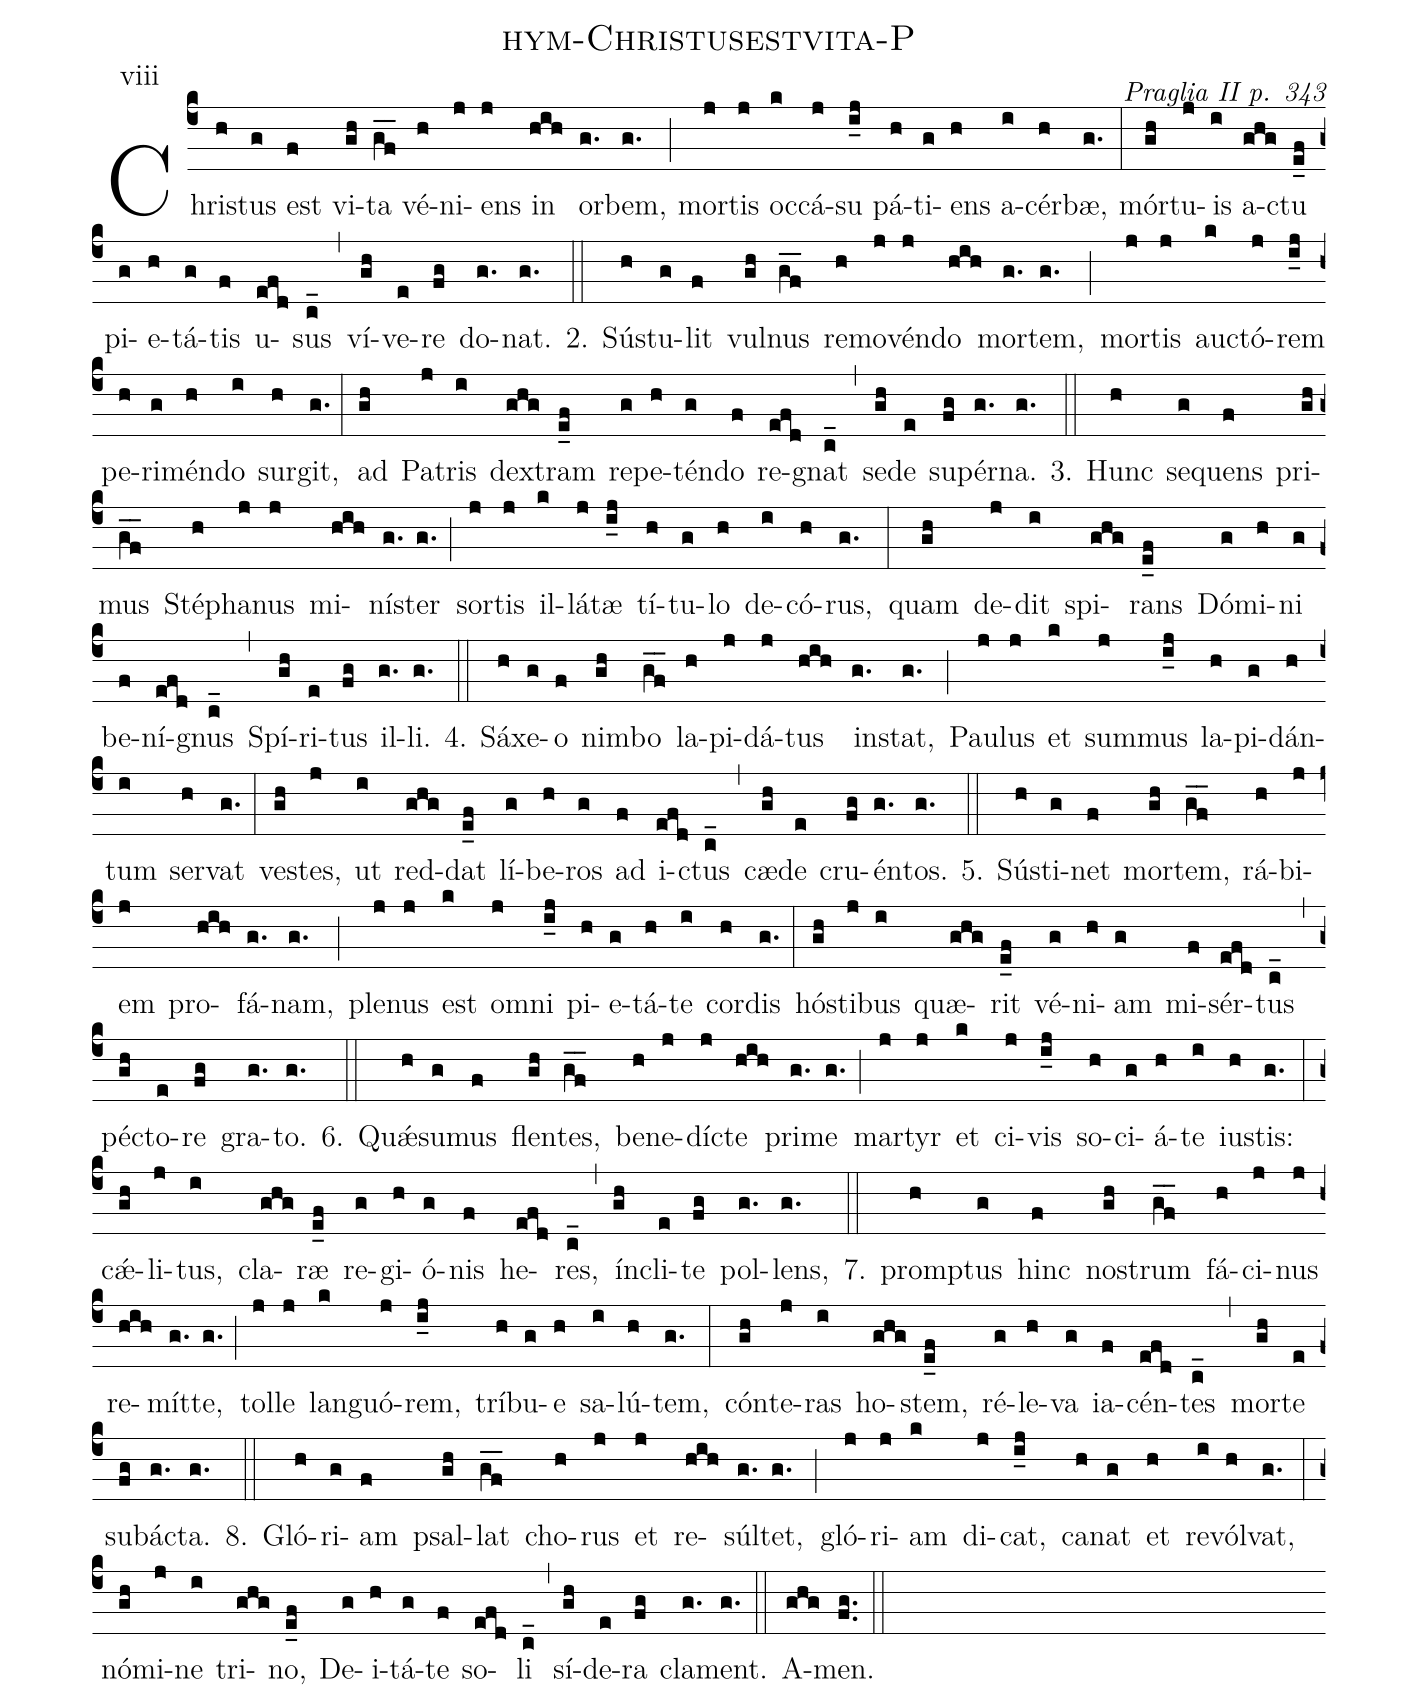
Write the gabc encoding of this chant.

name: hym-Christusestvita-P;
commentary: Praglia II p. 343;
annotation: viii;
%%
(c4) Chri(h)stus(g) est(f) vi(gh)ta(gf__) vé(h)ni(j)ens(j) in(hih) or(g.)bem,(g.) (;)
mor(j)tis(j) oc(k)cá(j)su(i_j) pá(h)ti(g)ens(h) a(i)cér(h)bæ,(g.) (:)
mór(gh)tu(j)is(i) a(ghg)ctu(e_f) pi(g)e(h)tá(g)tis(f) u(efd)sus(c_) (,)
ví(gh)ve(e)re(fg) do(g.)nat.(g.)
2.(::) Sú(h)stu(g)lit(f) vul(gh)nus(gf__) re(h)mo(j)vén(j)do(hih) mor(g.)tem,(g.) (;)
mor(j)tis(j) au(k)ctó(j)rem(i_j) pe(h)ri(g)mén(h)do(i) sur(h)git,(g.) (:)
ad(gh) Pa(j)tris(i) dex(ghg)tram(e_f) re(g)pe(h)tén(g)do(f) re(efd)gnat(c_) (,)
se(gh)de(e) su(fg)pér(g.)na.(g.)
3.(::) Hunc(h) se(g)quens(f) pri(gh)mus(gf__) Sté(h)pha(j)nus(j) mi(hih)ní(g.)ster(g.) (;)
sor(j)tis(j) il(k)lá(j)tæ(i_j) tí(h)tu(g)lo(h) de(i)có(h)rus,(g.) (:)
quam(gh) de(j)dit(i) spi(ghg)rans(e_f) Dó(g)mi(h)ni(g) be(f)ní(efd)gnus(c_) (,)
Spí(gh)ri(e)tus(fg) il(g.)li.(g.)
4.(::) Sá(h)xe(g)o(f) nim(gh)bo(gf__) la(h)pi(j)dá(j)tus(hih) in(g.)stat,(g.) (;)
Pau(j)lus(j) et(k) sum(j)mus(i_j) la(h)pi(g)dán(h)tum(i) ser(h)vat(g.) (:)
ve(gh)stes,(j) ut(i) red(ghg)dat(e_f) lí(g)be(h)ros(g) ad(f) i(efd)ctus(c_) (,)
cæ(gh)de(e) cru(fg)én(g.)tos.(g.)
5.(::) Sú(h)sti(g)net(f) mor(gh)tem,(gf__) rá(h)bi(j)em(j) pro(hih)fá(g.)nam,(g.) (;)
ple(j)nus(j) est(k) om(j)ni(i_j) pi(h)e(g)tá(h)te(i) cor(h)dis(g.) (:)
hó(gh)sti(j)bus(i) quæ(ghg)rit(e_f) vé(g)ni(h)am(g) mi(f)sér(efd)tus(c_) (,)
pé(gh)cto(e)re(fg) gra(g.)to.(g.)
6.(::) Quǽ(h)su(g)mus(f) flen(gh)tes,(gf__) be(h)ne(j)dí(j)cte(hih) pri(g.)me(g.) (;)
mar(j)tyr(j) et(k) ci(j)vis(i_j) so(h)ci(g)á(h)te(i) iu(h)stis:(g.) (:)
cǽ(gh)li(j)tus,(i) cla(ghg)ræ(e_f) re(g)gi(h)ó(g)nis(f) he(efd)res,(c_) (,)
ín(gh)cli(e)te(fg) pol(g.)lens,(g.)
7.(::) prom(h)ptus(g) hinc(f) no(gh)strum(gf__) fá(h)ci(j)nus(j) re(hih)mít(g.)te,(g.) (;)
tol(j)le(j) lan(k)guó(j)rem,(i_j) trí(h)bu(g)e(h) sa(i)lú(h)tem,(g.) (:)
cón(gh)te(j)ras(i) ho(ghg)stem,(e_f) ré(g)le(h)va(g) ia(f)cén(efd)tes(c_) (,)
mor(gh)te(e) su(fg)bá(g.)cta.(g.)
8.(::) Gló(h)ri(g)am(f) psal(gh)lat(gf__) cho(h)rus(j) et(j) re(hih)súl(g.)tet,(g.) (;)
gló(j)ri(j)am(k) di(j)cat,(i_j) ca(h)nat(g) et(h) re(i)vól(h)vat,(g.) (:)
nó(gh)mi(j)ne(i) tri(ghg)no,(e_f) De(g)i(h)tá(g)te(f) so(efd)li(c_) (,)
sí(gh)de(e)ra(fg) cla(g.)ment.(g.) (::)
A(ghg)men.(fg..) (::)
